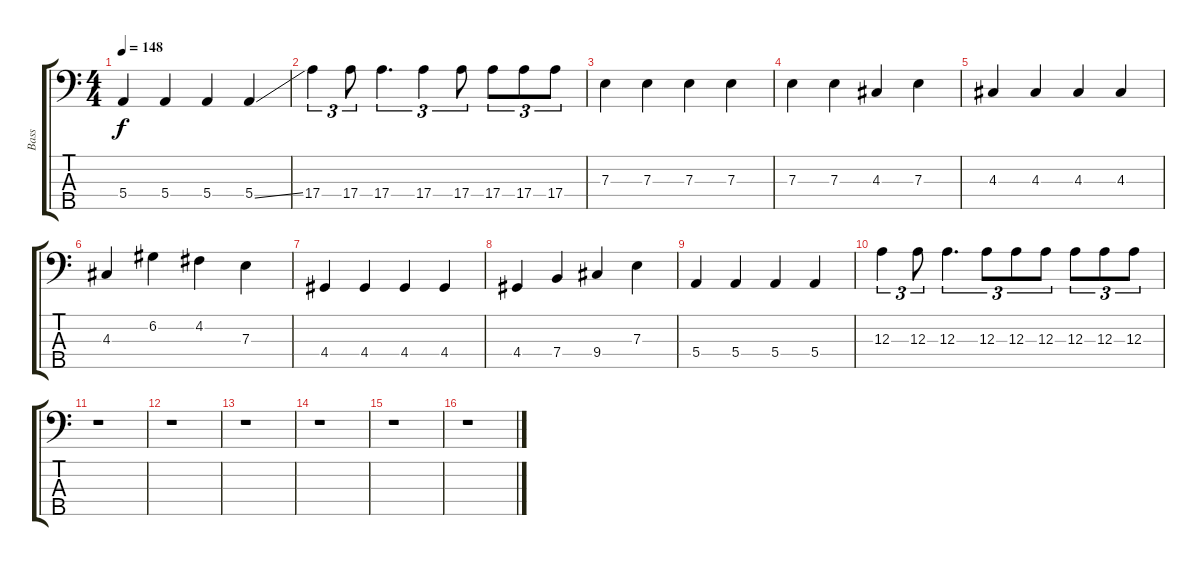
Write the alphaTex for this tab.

\track ("Bass" "Bass") {instrument slapbass2}
\staff {score tabs}
\tuning (G2 D2 A1 E1 C1) {hide}
\ts (4 4)
\tempo 148
\clef f4
\ks c
5.4.4{dy f} 5.4.4 5.4.4 5.4{ss}.4 |
17.4.4{tu (3 2)} 17.4.8{tu (3 2)} 17.4.4{d tu (3 2)} 17.4.4{tu (3 2)} 17.4.8{tu (3 2)} 17.4.8{tu (3 2)} 17.4.8{tu (3 2)} 17.4.8{tu (3 2)} |
7.3.4 7.3.4 7.3.4 7.3.4 |
7.3.4 7.3.4 4.3.4 7.3.4 |
4.3.4 4.3.4 4.3.4 4.3.4 |
4.3.4 6.2.4 4.2.4 7.3.4 |
4.4.4 4.4.4 4.4.4 4.4.4 |
4.4.4 7.4.4 9.4.4 7.3.4 |
5.4.4 5.4.4 5.4.4 5.4.4 |
12.3.4{tu (3 2)} 12.3.8{tu (3 2)} 12.3.4{d tu (3 2)} 12.3.8{tu (3 2)} 12.3.8{tu (3 2)} 12.3.8{tu (3 2)} 12.3.8{tu (3 2)} 12.3.8{tu (3 2)} 12.3.8{tu (3 2)} |
r.1 |
r.1 |
r.1 |
r.1 |
r.1 |
r.1
